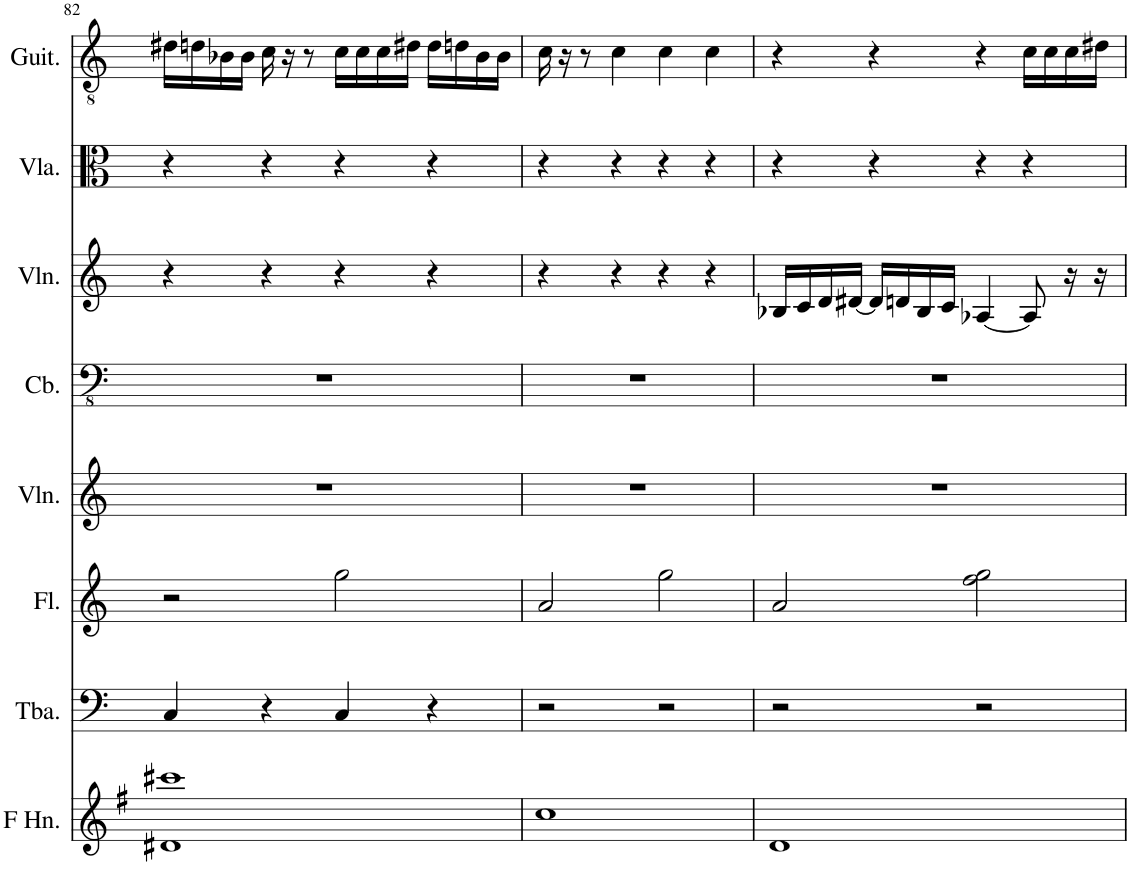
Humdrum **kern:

**kern	**kern	**kern	**kern	**kern	**kern	**kern	**kern
*part8	*part7	*part6	*part5	*part4	*part3	*part2	*part1
*staff8	*staff7	*staff6	*staff5	*staff4	*staff3	*staff2	*staff1
*I"Horn in F	*I"Tuba	*I"Flute	*I"Violin	*I"Contrabass	*I"Violin	*I"Viola	*I"Classical Guitar
*	*I'Tba.	*I'Fl.	*I'Vln.	*I'Cb.	*I'Vln.	*I'Vla.	*I'Guit.
!!LO:PB:g=z
*clefG2	*clefF4	*clefG2	*clefG2	*clefFv4	*clefG2	*clefC3	*clefGv2
*Trd4c7	*	*	*	*Trd7c12	*	*	*
*k[f#]	*k[]	*k[]	*k[]	*k[]	*k[]	*k[]	*k[]
*M4/4	*M4/4	*M4/4	*M4/4	*M4/4	*M4/4	*M4/4	*M4/4
=82	=82	=82	=82	=82	=82	=82	=82
1d#X 1ccc#X	4C/	2r	1r	1r	4r	4r	16d#X\LL
.	.	.	.	.	.	.	16dn\
.	.	.	.	.	.	.	16B-X\
.	.	.	.	.	.	.	16B-\JJ
.	4r	.	.	.	4r	4r	16c\
.	.	.	.	.	.	.	16r
.	.	.	.	.	.	.	8r
.	4C/	2gg\	.	.	4r	4r	16c\LL
.	.	.	.	.	.	.	16c\
.	.	.	.	.	.	.	16c\
.	.	.	.	.	.	.	16d#X\JJ
.	4r	.	.	.	4r	4r	16d#\LL
.	.	.	.	.	.	.	16dn\
.	.	.	.	.	.	.	16B-\
.	.	.	.	.	.	.	16B-\JJ
=83	=83	=83	=83	=83	=83	=83	=83
1cc	2r	2a/	1r	1r	4r	4r	16c\
.	.	.	.	.	.	.	16r
.	.	.	.	.	.	.	8r
.	.	.	.	.	4r	4r	4c\
.	2r	2gg\	.	.	4r	4r	4c\
.	.	.	.	.	4r	4r	4c\
=84	=84	=84	=84	=84	=84	=84	=84
1d	2r	2a/	1r	1r	16B-X/LL	4r	4r
.	.	.	.	.	16c/	.	.
.	.	.	.	.	16d/	.	.
.	.	.	.	.	[16d#X/JJ	.	.
.	.	.	.	.	16d#/LL]	4r	4r
.	.	.	.	.	16dn/	.	.
.	.	.	.	.	16B-/	.	.
.	.	.	.	.	16c/JJ	.	.
.	2r	2ff\ 2gg\	.	.	[4A-X/	4r	4r
.	.	.	.	.	8A-/]	4r	16c\LL
.	.	.	.	.	.	.	16c\
.	.	.	.	.	16r	.	16c\
.	.	.	.	.	16r	.	16d#X\JJ
=	=	=	=	=	=	=	=
*-	*-	*-	*-	*-	*-	*-	*-
